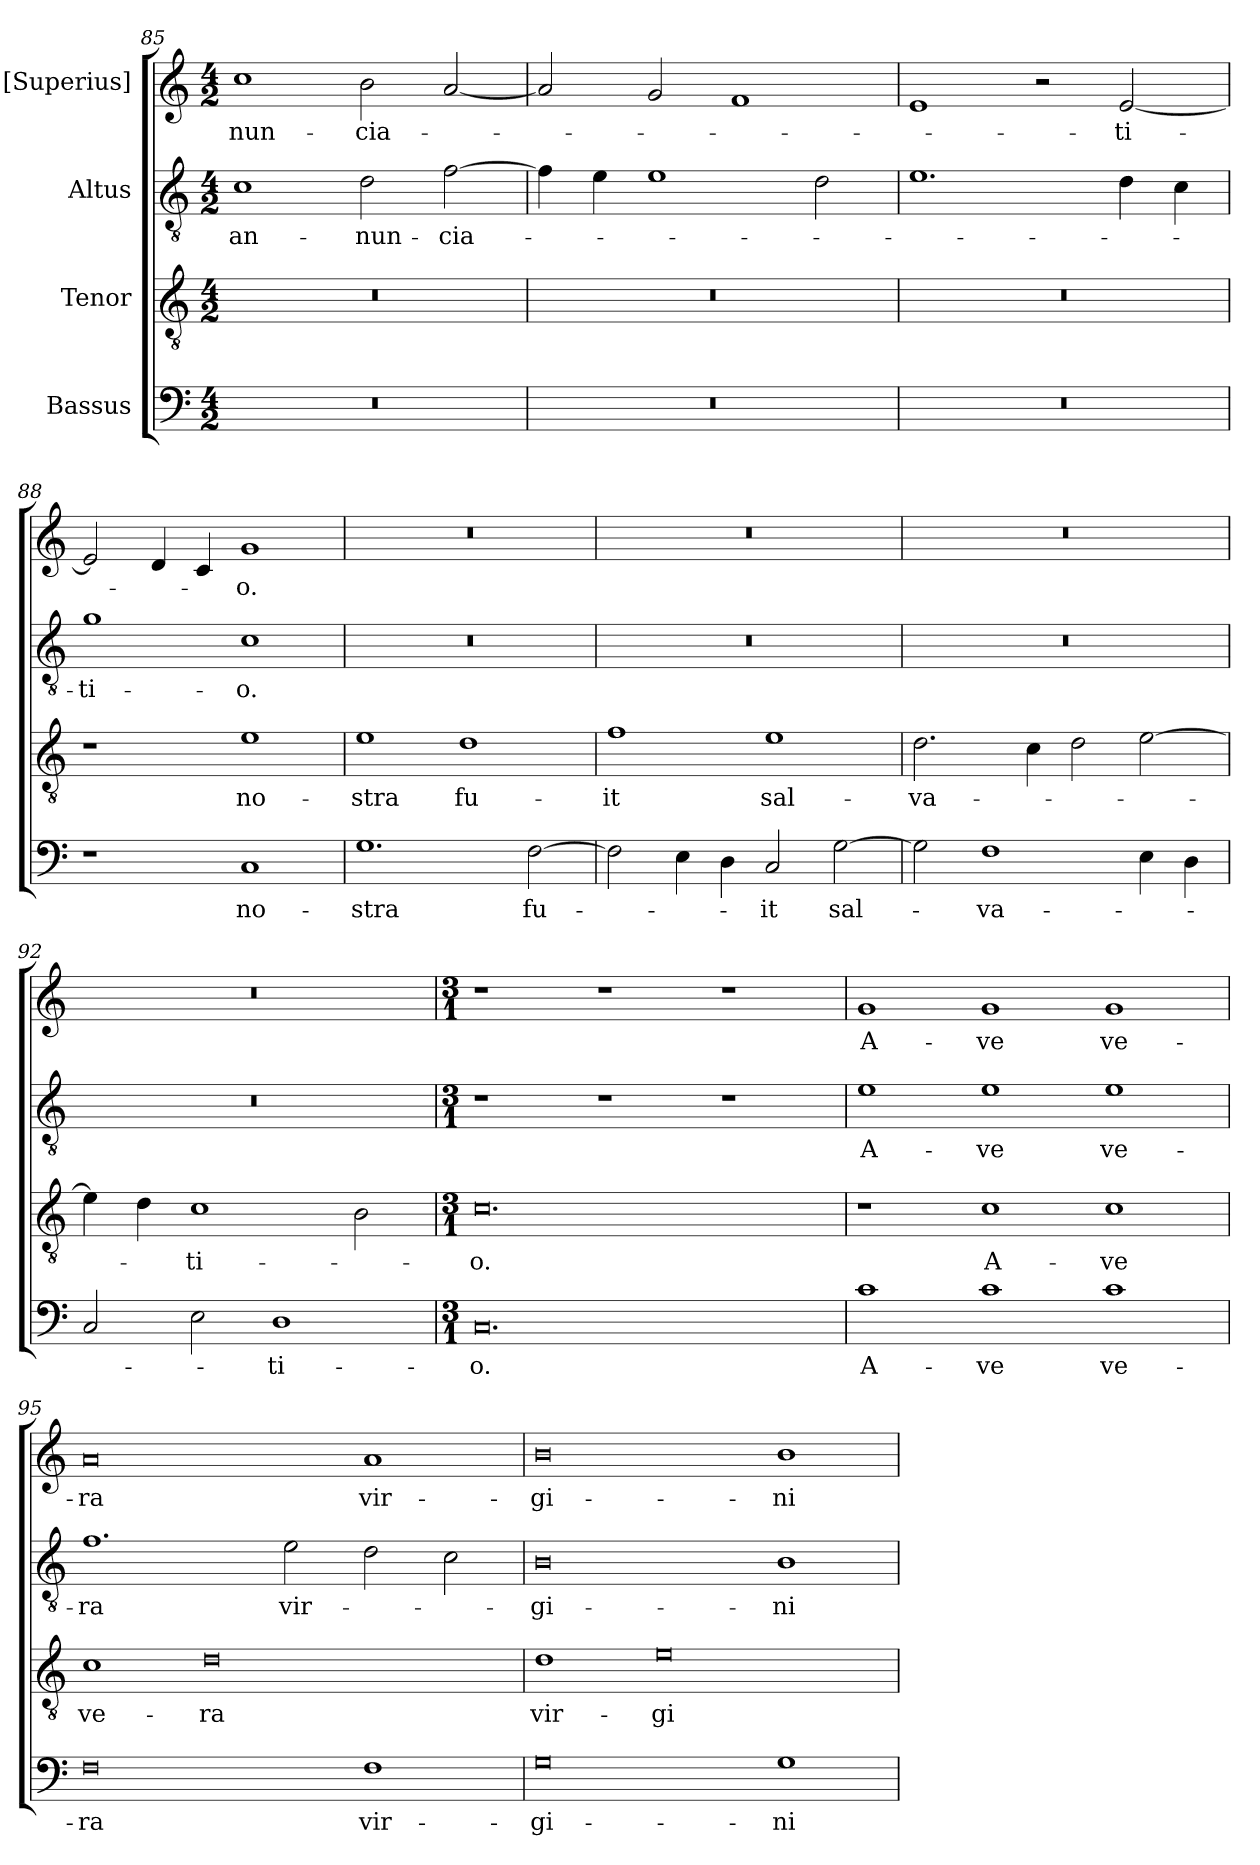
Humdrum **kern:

**kern	**text	**kern	**text	**kern	**text	**kern	**text
*part4	*part4	*part3	*part3	*part2	*part2	*part1	*part1
*staff4	*staff4	*staff3	*staff3	*staff2	*staff2	*staff1	*staff1
*I"Bassus	*	*I"Tenor	*	*I"Altus	*	*I"[Superius]	*
*clefF4	*	*clefGv2	*	*clefGv2	*	*clefG2	*
*k[]	*	*k[]	*	*k[]	*	*k[]	*
*M4/2	*	*M4/2	*	*M4/2	*	*M4/2	*
=85	=85	=85	=85	=85	=85	=85	=85
0r	.	0r	.	1c\	an-	1cc\	-nun-
.	.	.	.	2d\	-nun-	2b\	-cia-
.	.	.	.	[2f\	-cia-	[2a/	.
=86	=86	=86	=86	=86	=86	=86	=86
0r	.	0r	.	4f\]	.	2a/]	.
.	.	.	.	4e\	.	.	.
.	.	.	.	1e\	.	2g/	.
.	.	.	.	.	.	1f/	.
.	.	.	.	2d\	.	.	.
=87	=87	=87	=87	=87	=87	=87	=87
0r	.	0r	.	1.e\	.	1e/	.
.	.	.	.	.	.	2r	.
.	.	.	.	4d\	.	[2e/	-ti-
.	.	.	.	4c\	.	.	.
=88	=88	=88	=88	=88	=88	=88	=88
1r	.	1r	.	1g\	-ti-	2e/]	.
.	.	.	.	.	.	4d/	.
.	.	.	.	.	.	4c/	.
1C/	no-	1e\	no-	1c\	-o.	1g/	-o.
=89	=89	=89	=89	=89	=89	=89	=89
1.G\	-stra	1e\	-stra	0r	.	0r	.
.	.	1d\	fu-	.	.	.	.
[2F\	fu-	.	.	.	.	.	.
=90	=90	=90	=90	=90	=90	=90	=90
2F\]	.	1f\	-it	0r	.	0r	.
4E\	.	.	.	.	.	.	.
4D\	.	.	.	.	.	.	.
2C/	-it	1e\	sal-	.	.	.	.
[2G\	sal-	.	.	.	.	.	.
=91	=91	=91	=91	=91	=91	=91	=91
2G\]	.	2.d\	-va-	0r	.	0r	.
1F\	-va-	.	.	.	.	.	.
.	.	4c\	.	.	.	.	.
.	.	2d\	.	.	.	.	.
4E\	.	[2e\	.	.	.	.	.
4D\	.	.	.	.	.	.	.
=92	=92	=92	=92	=92	=92	=92	=92
2C/	.	4e\]	.	0r	.	0r	.
.	.	4d\	.	.	.	.	.
2E\	.	1c\	-ti-	.	.	.	.
1D\	-ti-	.	.	.	.	.	.
.	.	2B\	.	.	.	.	.
=93	=93	=93	=93	=93	=93	=93	=93
*M3/1	*	*M3/1	*	*M3/1	*	*M3/1	*
0.C/	-o.	0.c\	-o.	1r	.	1r	.
.	.	.	.	1r	.	1r	.
.	.	.	.	1r	.	1r	.
=94	=94	=94	=94	=94	=94	=94	=94
1c\	A-	1r	.	1e\	A-	1g/	A-
1c\	-ve	1c\	A-	1e\	-ve	1g/	-ve
1c\	ve-	1c\	-ve	1e\	ve-	1g/	ve-
=95	=95	=95	=95	=95	=95	=95	=95
0F\	-ra	1c\	ve-	1.f\	-ra	0a/	-ra
.	.	0d\	-ra	.	.	.	.
.	.	.	.	2e\	vir-	.	.
1F\	vir-	.	.	2d\	.	1a/	vir-
.	.	.	.	2c\	.	.	.
=96	=96	=96	=96	=96	=96	=96	=96
0G\	-gi-	1d\	vir-	0B\	-gi-	0b\	-gi-
.	.	0e\	-gi-	.	.	.	.
1G\	-ni-	.	.	1B\	-ni-	1b\	-ni-
=	=	=	=	=	=	=	=
*-	*-	*-	*-	*-	*-	*-	*-
